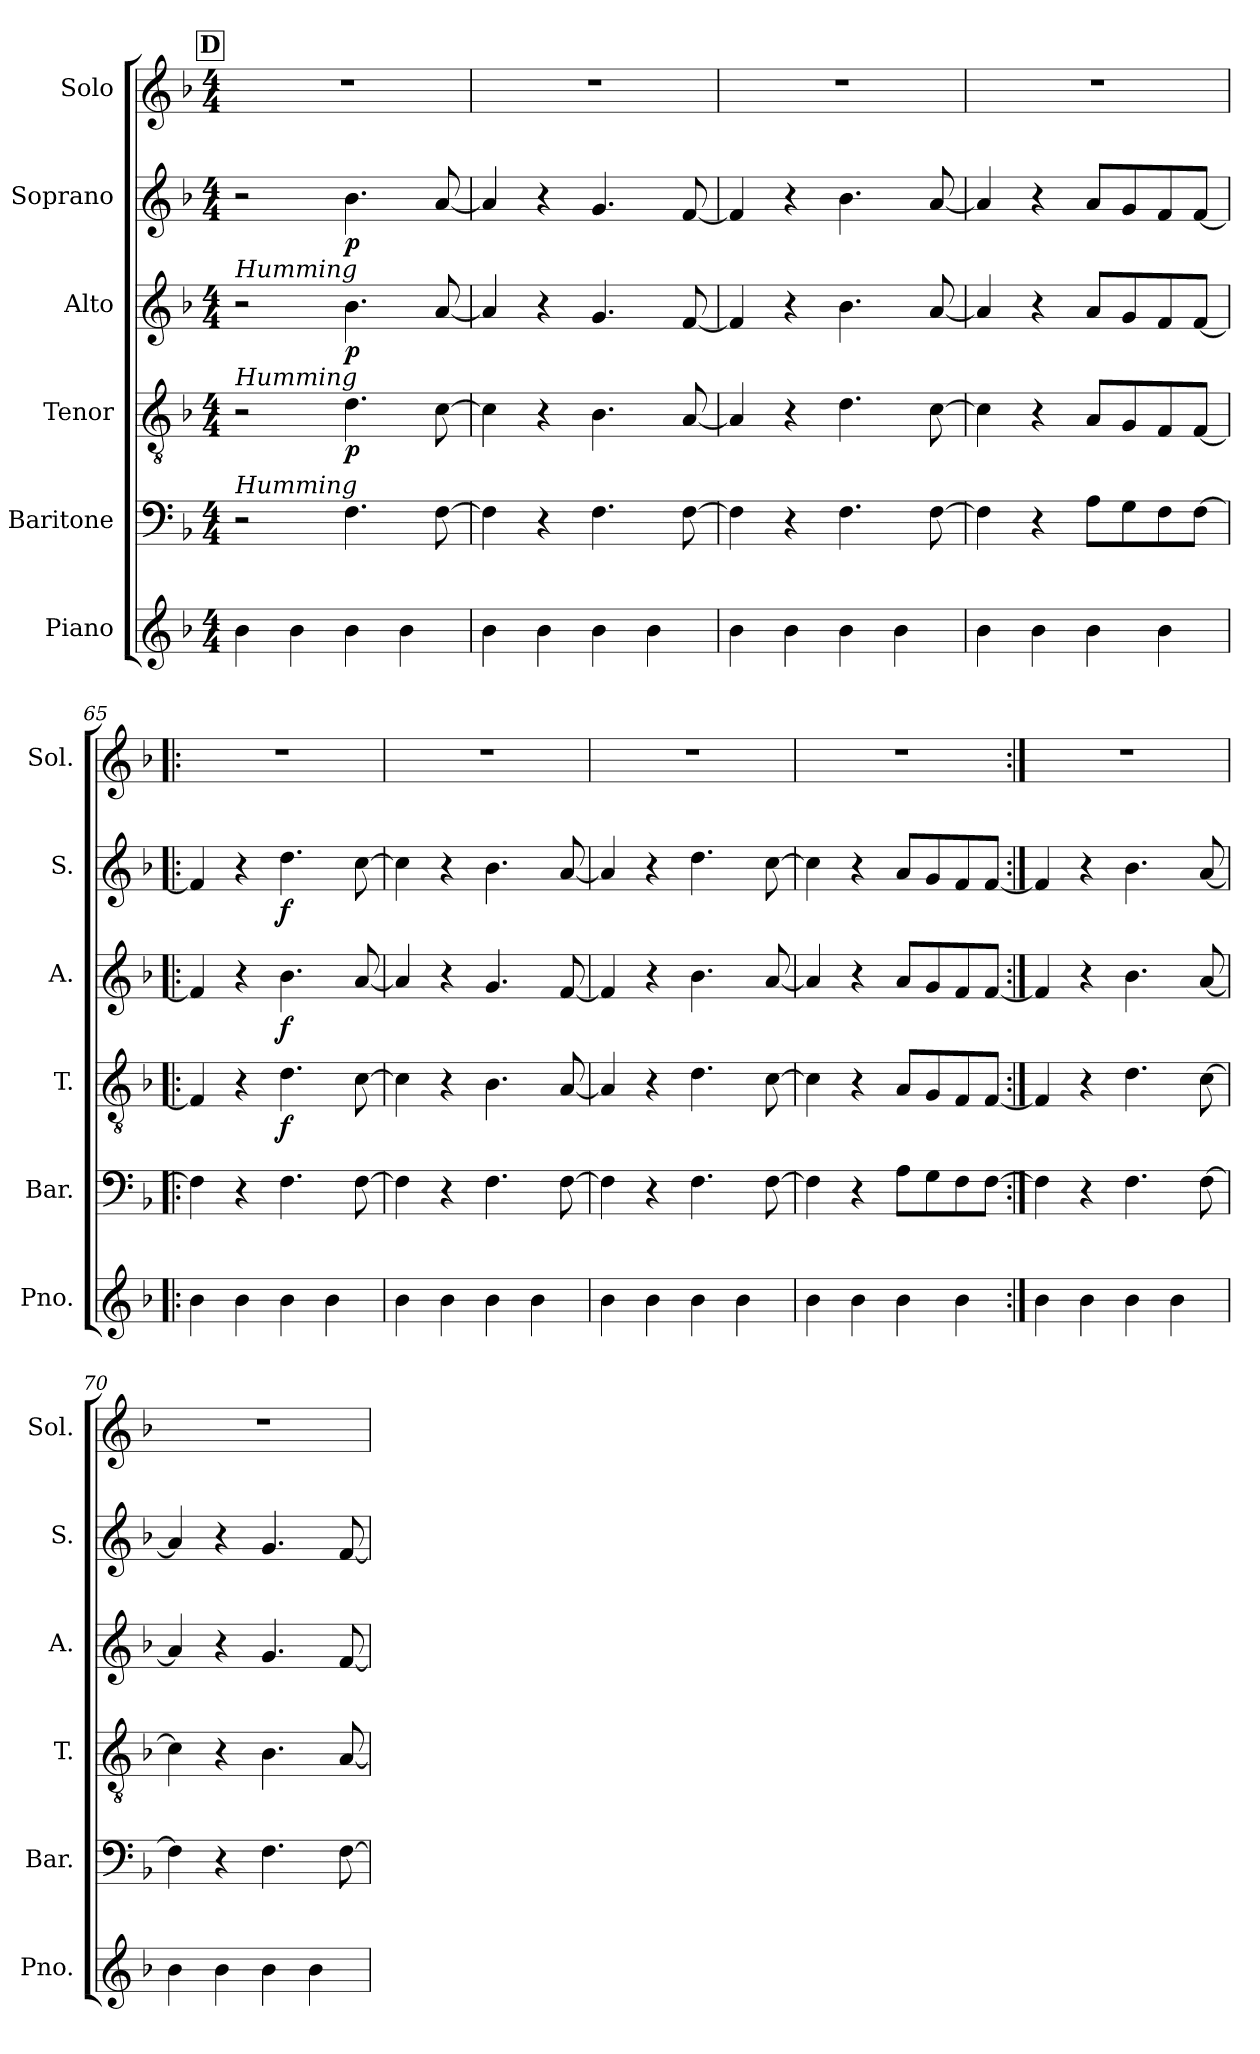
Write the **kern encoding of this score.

**kern	**kern	**kern	**dynam	**kern	**dynam	**kern	**dynam	**kern
*part6	*part5	*part4	*part4	*part3	*part3	*part2	*part2	*part1
*staff6	*staff5	*staff4	*staff4	*staff3	*staff3	*staff2	*staff2	*staff1
*I"Piano	*I"Baritone	*I"Tenor	*	*I"Alto	*	*I"Soprano	*	*I"Solo
*I'Pno.	*I'Bar.	*I'T.	*	*I'A.	*	*I'S.	*	*I'Sol.
!!LO:LB:g=z
*clefG2	*clefF4	*clefGv2	*	*clefG2	*	*clefG2	*	*clefG2
*k[b-]	*k[b-]	*k[b-]	*	*k[b-]	*	*k[b-]	*	*k[b-]
*M4/4	*M4/4	*M4/4	*	*M4/4	*	*M4/4	*	*M4/4
!!LO:REH:place=s1:a:B:fs=14:t=D
=61	=61	=61	=61	=61	=61	=61	=61	=61
!	!	!	!	!LO:TX:a:i:t=Humming	!	!	!	!
!	!	!LO:TX:a:i:t=Humming	!	!	!	!	!	!
!	!LO:TX:a:i:t=Humming	!	!	!	!	!	!	!
4b-	2r	2r	.	2r	.	2r	.	1r
4b-	.	.	.	.	.	.	.	.
!	!	!	!LO:DY:b	!	!LO:DY:b	!	!LO:DY:b	!
4b-	4.F\	4.d\	p	4.b-\	p	4.b-\	p	.
4b-	.	.	.	.	.	.	.	.
.	[8F\	[8c\	.	[8a/	.	[8a/	.	.
=62	=62	=62	=62	=62	=62	=62	=62	=62
4b-	4F\]	4c\]	.	4a/]	.	4a/]	.	1r
4b-	4r	4r	.	4r	.	4r	.	.
4b-	4.F\	4.B-\	.	4.g/	.	4.g/	.	.
4b-	.	.	.	.	.	.	.	.
.	[8F\	[8A/	.	[8f/	.	[8f/	.	.
=63	=63	=63	=63	=63	=63	=63	=63	=63
4b-	4F\]	4A/]	.	4f/]	.	4f/]	.	1r
4b-	4r	4r	.	4r	.	4r	.	.
4b-	4.F\	4.d\	.	4.b-\	.	4.b-\	.	.
4b-	.	.	.	.	.	.	.	.
.	[8F\	[8c\	.	[8a/	.	[8a/	.	.
=64	=64	=64	=64	=64	=64	=64	=64	=64
4b-	4F\]	4c\]	.	4a/]	.	4a/]	.	1r
4b-	4r	4r	.	4r	.	4r	.	.
4b-	8A\L	8A/L	.	8a/L	.	8a/L	.	.
.	8G\	8G/	.	8g/	.	8g/	.	.
4b-	8F\	8F/	.	8f/	.	8f/	.	.
.	[8F\J	[8F/J	.	[8f/J	.	[8f/J	.	.
!!LO:LB:g=z
=65!|:	=65!|:	=65!|:	=65!|:	=65!|:	=65!|:	=65!|:	=65!|:	=65!|:
4b-	4F\]	4F/]	.	4f/]	.	4f/]	.	1r
4b-	4r	4r	.	4r	.	4r	.	.
!	!	!	!LO:DY:b	!	!LO:DY:b	!	!LO:DY:b	!
4b-	4.F\	4.d\	f	4.b-\	f	4.dd\	f	.
4b-	.	.	.	.	.	.	.	.
.	[8F\	[8c\	.	[8a/	.	[8cc\	.	.
=66	=66	=66	=66	=66	=66	=66	=66	=66
4b-	4F\]	4c\]	.	4a/]	.	4cc\]	.	1r
4b-	4r	4r	.	4r	.	4r	.	.
4b-	4.F\	4.B-\	.	4.g/	.	4.b-\	.	.
4b-	.	.	.	.	.	.	.	.
.	[8F\	[8A/	.	[8f/	.	[8a/	.	.
=67	=67	=67	=67	=67	=67	=67	=67	=67
4b-	4F\]	4A/]	.	4f/]	.	4a/]	.	1r
4b-	4r	4r	.	4r	.	4r	.	.
4b-	4.F\	4.d\	.	4.b-\	.	4.dd\	.	.
4b-	.	.	.	.	.	.	.	.
.	[8F\	[8c\	.	[8a/	.	[8cc\	.	.
=68	=68	=68	=68	=68	=68	=68	=68	=68
4b-	4F\]	4c\]	.	4a/]	.	4cc\]	.	1r
4b-	4r	4r	.	4r	.	4r	.	.
4b-	8A\L	8A/L	.	8a/L	.	8a/L	.	.
.	8G\	8G/	.	8g/	.	8g/	.	.
4b-	8F\	8F/	.	8f/	.	8f/	.	.
.	[8F\J	[8F/J	.	[8f/J	.	[8f/J	.	.
=69:|!	=69:|!	=69:|!	=69:|!	=69:|!	=69:|!	=69:|!	=69:|!	=69:|!
4b-	4F\]	4F/]	.	4f/]	.	4f/]	.	1r
4b-	4r	4r	.	4r	.	4r	.	.
4b-	4.F\	4.d\	.	4.b-\	.	4.b-\	.	.
4b-	.	.	.	.	.	.	.	.
.	[8F\	[8c\	.	[8a/	.	[8a/	.	.
=70	=70	=70	=70	=70	=70	=70	=70	=70
4b-	4F\]	4c\]	.	4a/]	.	4a/]	.	1r
4b-	4r	4r	.	4r	.	4r	.	.
4b-	4.F\	4.B-\	.	4.g/	.	4.g/	.	.
4b-	.	.	.	.	.	.	.	.
.	[8F\	[8A/	.	[8f/	.	[8f/	.	.
=	=	=	=	=	=	=	=	=
*-	*-	*-	*-	*-	*-	*-	*-	*-
